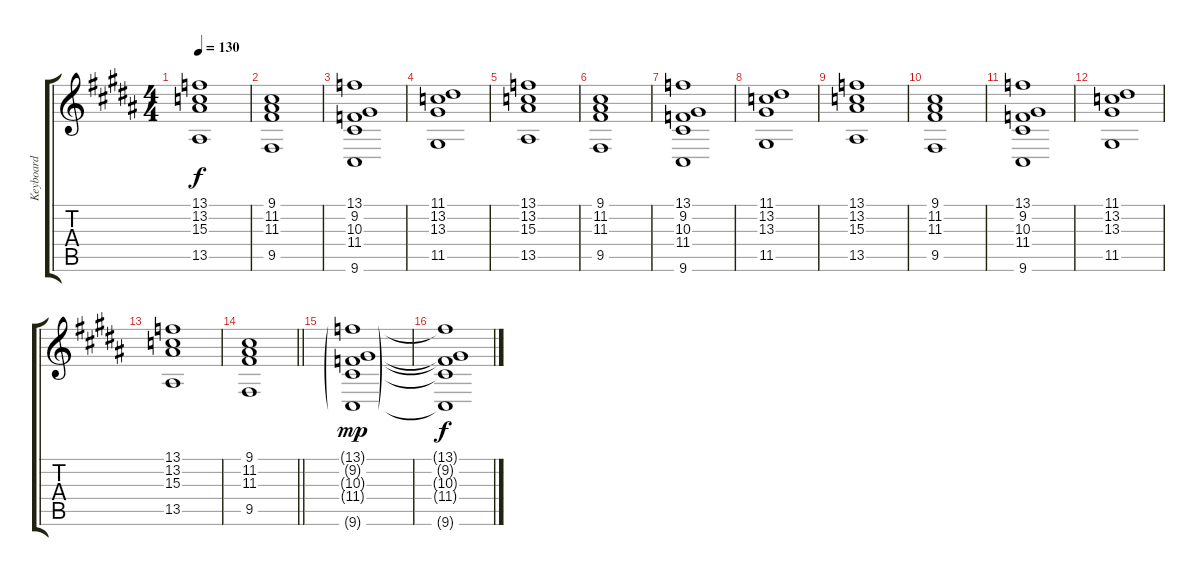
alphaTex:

\track ("Keyboard" "Keyboard") {instrument stringensemble1}
\staff {score tabs}
\tuning (E4 B3 G3 D3 A2 E2) {hide}
\ts (4 4)
\tempo 130
\clef g2
\ks b
(13.1 13.2 15.3 13.5).1{dy f} |
(9.1 11.2 11.3 9.5).1 |
(13.1 9.2 10.3 11.4 9.6).1 |
(11.1 13.2 13.3 11.5).1 |
(13.1 13.2 15.3 13.5).1 |
(9.1 11.2 11.3 9.5).1 |
(13.1 9.2 10.3 11.4 9.6).1 |
(11.1 13.2 13.3 11.5).1 |
(13.1 13.2 15.3 13.5).1 |
(9.1 11.2 11.3 9.5).1 |
(13.1 9.2 10.3 11.4 9.6).1 |
(11.1 13.2 13.3 11.5).1 |
(13.1 13.2 15.3 13.5).1 |
\barLineRight lightlight
(9.1 11.2 11.3 9.5).1 |
(13.1{g} 9.2{g} 10.3{g} 11.4{g} 9.6{g}).1{dy mp volume 0} |
(13.1{t} 9.2{t} 10.3{t} 11.4{t} 9.6{t}).1{dy f}
